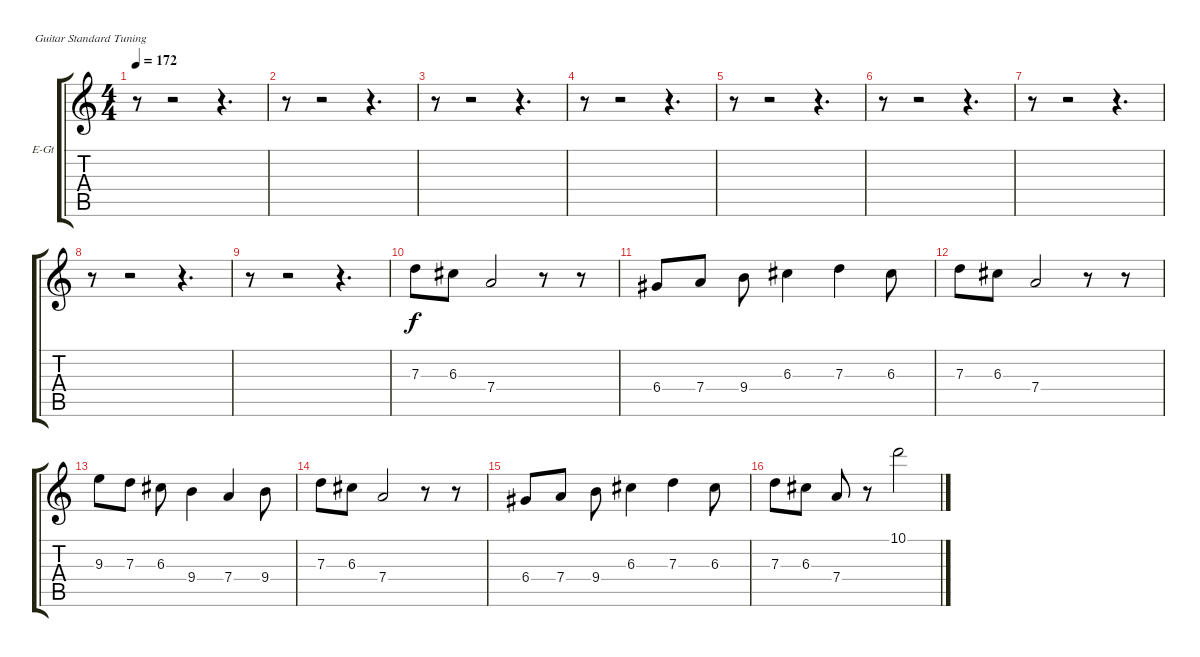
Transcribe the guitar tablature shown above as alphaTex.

\bracketExtendMode groupsimilarinstruments
\firstSystemTrackNameOrientation horizontal
\otherSystemsTrackNameOrientation horizontal
\track ("Гитара" "E-Gt") {instrument overdrivenguitar}
\staff {score tabs}
\tuning (E4 B3 G3 D3 A2 E2)
\ts (4 4)
\tempo 172
\clef g2
\ks c
r.8{dy f} r.2 r.4{d} |
r.8 r.2 r.4{d} |
r.8 r.2 r.4{d} |
r.8 r.2 r.4{d} |
r.8 r.2 r.4{d} |
r.8 r.2 r.4{d} |
r.8 r.2 r.4{d} |
r.8 r.2 r.4{d} |
r.8 r.2 r.4{d} |
7.3.8 6.3.8 7.4.2 r.8 r.8 |
6.4.8 7.4.8 9.4.8 6.3.4 7.3.4 6.3.8 |
7.3.8 6.3.8 7.4.2 r.8 r.8 |
9.3.8 7.3.8 6.3.8 9.4.4 7.4.4 9.4.8 |
7.3.8 6.3.8 7.4.2 r.8 r.8 |
6.4.8 7.4.8 9.4.8 6.3.4 7.3.4 6.3.8 |
7.3.8 6.3.8 7.4.8 r.8 10.1.2
